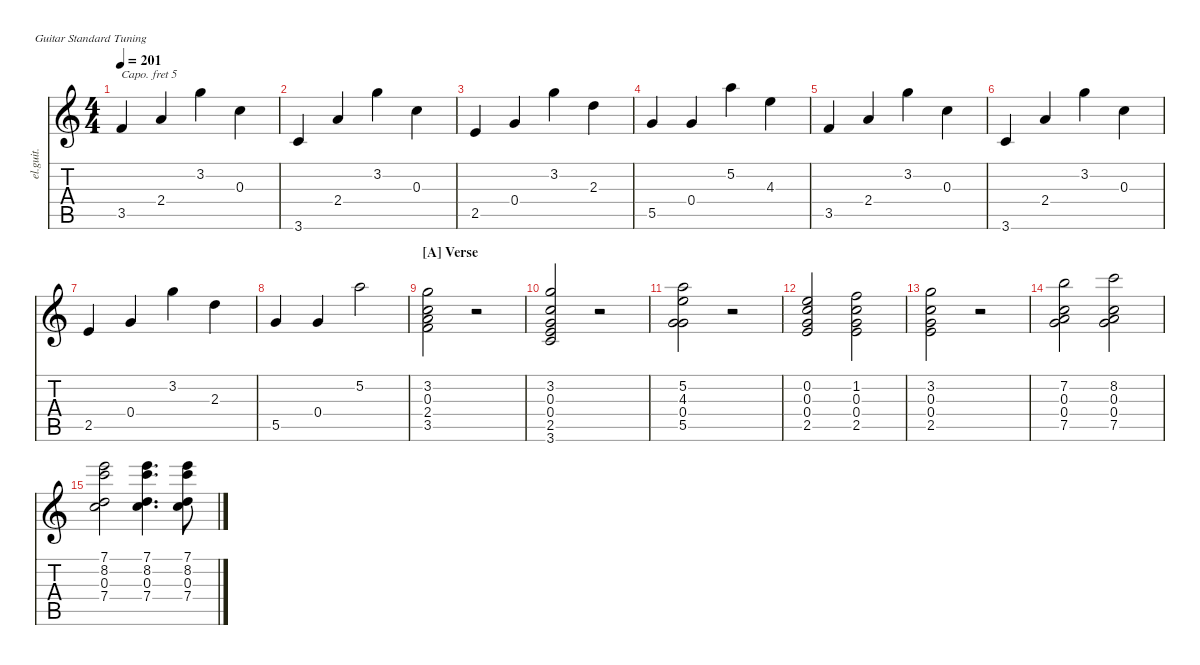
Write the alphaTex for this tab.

\defaultSystemsLayout 4
\hideDynamics
\bracketExtendMode nobrackets
\otherSystemsTrackNameOrientation horizontal
\track ("Clean Guitar" "el.guit.") {instrument electricguitarclean}
\staff {score tabs}
\capo 5
\tuning (E4 B3 G3 D3 A2 E2)
\ts (4 4)
\tempo 201
\clef g2
\ks aminor
3.5.4{dy mf beam Up} 2.4.4{beam Up} 3.2.4{beam Down} 0.3.4{beam Down} |
3.6.4{beam Up} 2.4.4{beam Up} 3.2.4{beam Down} 0.3.4{beam Down} |
2.5.4{beam Up} 0.4.4{beam Up} 3.2.4{beam Down} 2.3.4{beam Down} |
5.5.4{beam Up} 0.4.4{beam Up} 5.2.4{beam Down} 4.3.4{beam Down} |
3.5.4{beam Up} 2.4.4{beam Up} 3.2.4{beam Down} 0.3.4{beam Down} |
3.6.4{beam Up} 2.4.4{beam Up} 3.2.4{beam Down} 0.3.4{beam Down} |
2.5.4{beam Up} 0.4.4{beam Up} 3.2.4{beam Down} 2.3.4{beam Down} |
5.5.4{beam Up} 0.4.4{beam Up} 5.2.2{beam Down} |
\section ("A" "Verse")
(3.5 2.4 3.2 0.3).2{beam Down} r.2{beam Down} |
(3.6 2.5 0.4 0.3 3.2).2{beam Up} r.2{beam Up} |
(5.5 0.4 4.3 5.2).2{beam Down} r.2{beam Down} |
(2.5 0.4 0.3 0.2).2{beam Up} (1.2 0.3 0.4 2.5).2{beam Down} |
(2.5 0.4 0.3 3.2).2{beam Down} r.2{beam Down} |
(7.5 0.4 0.3 7.2).2{beam Down} (8.2 0.3 0.4 7.5).2{beam Down} |
(7.4 0.3 8.2 7.1).2{beam Down} (7.1 8.2 0.3 7.4).4{d beam Down} (7.1 8.2 0.3 7.4).8{beam Down}
